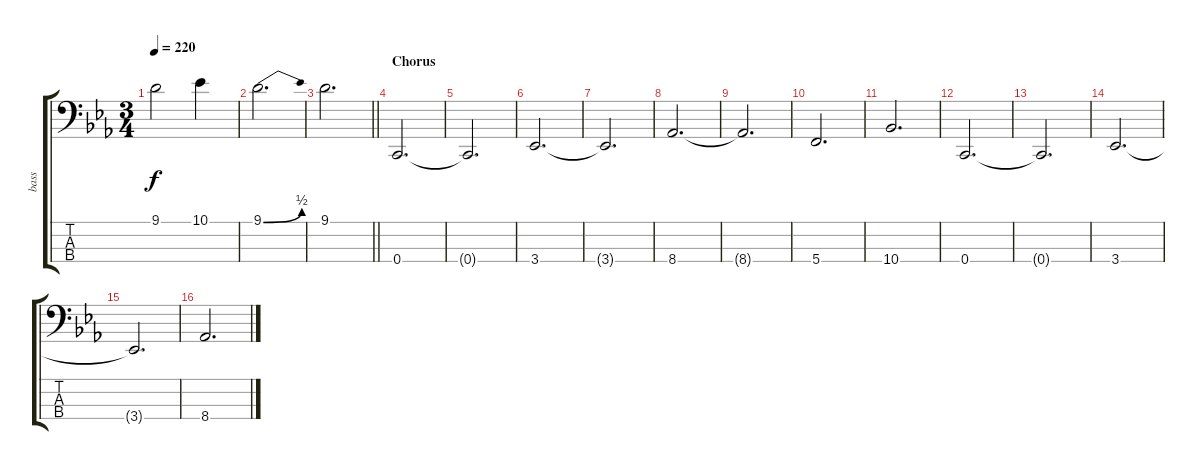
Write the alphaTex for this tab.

\track ("bass" "bass") {instrument synthbass2}
\staff {score tabs}
\tuning (F2 C2 G1 C1) {hide}
\ts (3 4)
\tempo 220
\clef f4
\ks cminor
9.1.2{dy f} 10.1.4 |
9.1{be (bend 0 0 60 2)}.2{d} |
\barLineRight lightlight
9.1.2{d} |
\section ("" "Chorus")
0.4.2{d} |
0.4{t}.2{d} |
3.4.2{d} |
3.4{t}.2{d} |
8.4.2{d} |
8.4{t}.2{d} |
5.4.2{d} |
10.4.2{d} |
0.4.2{d} |
0.4{t}.2{d} |
3.4.2{d} |
3.4{t}.2{d} |
8.4.2{d}
